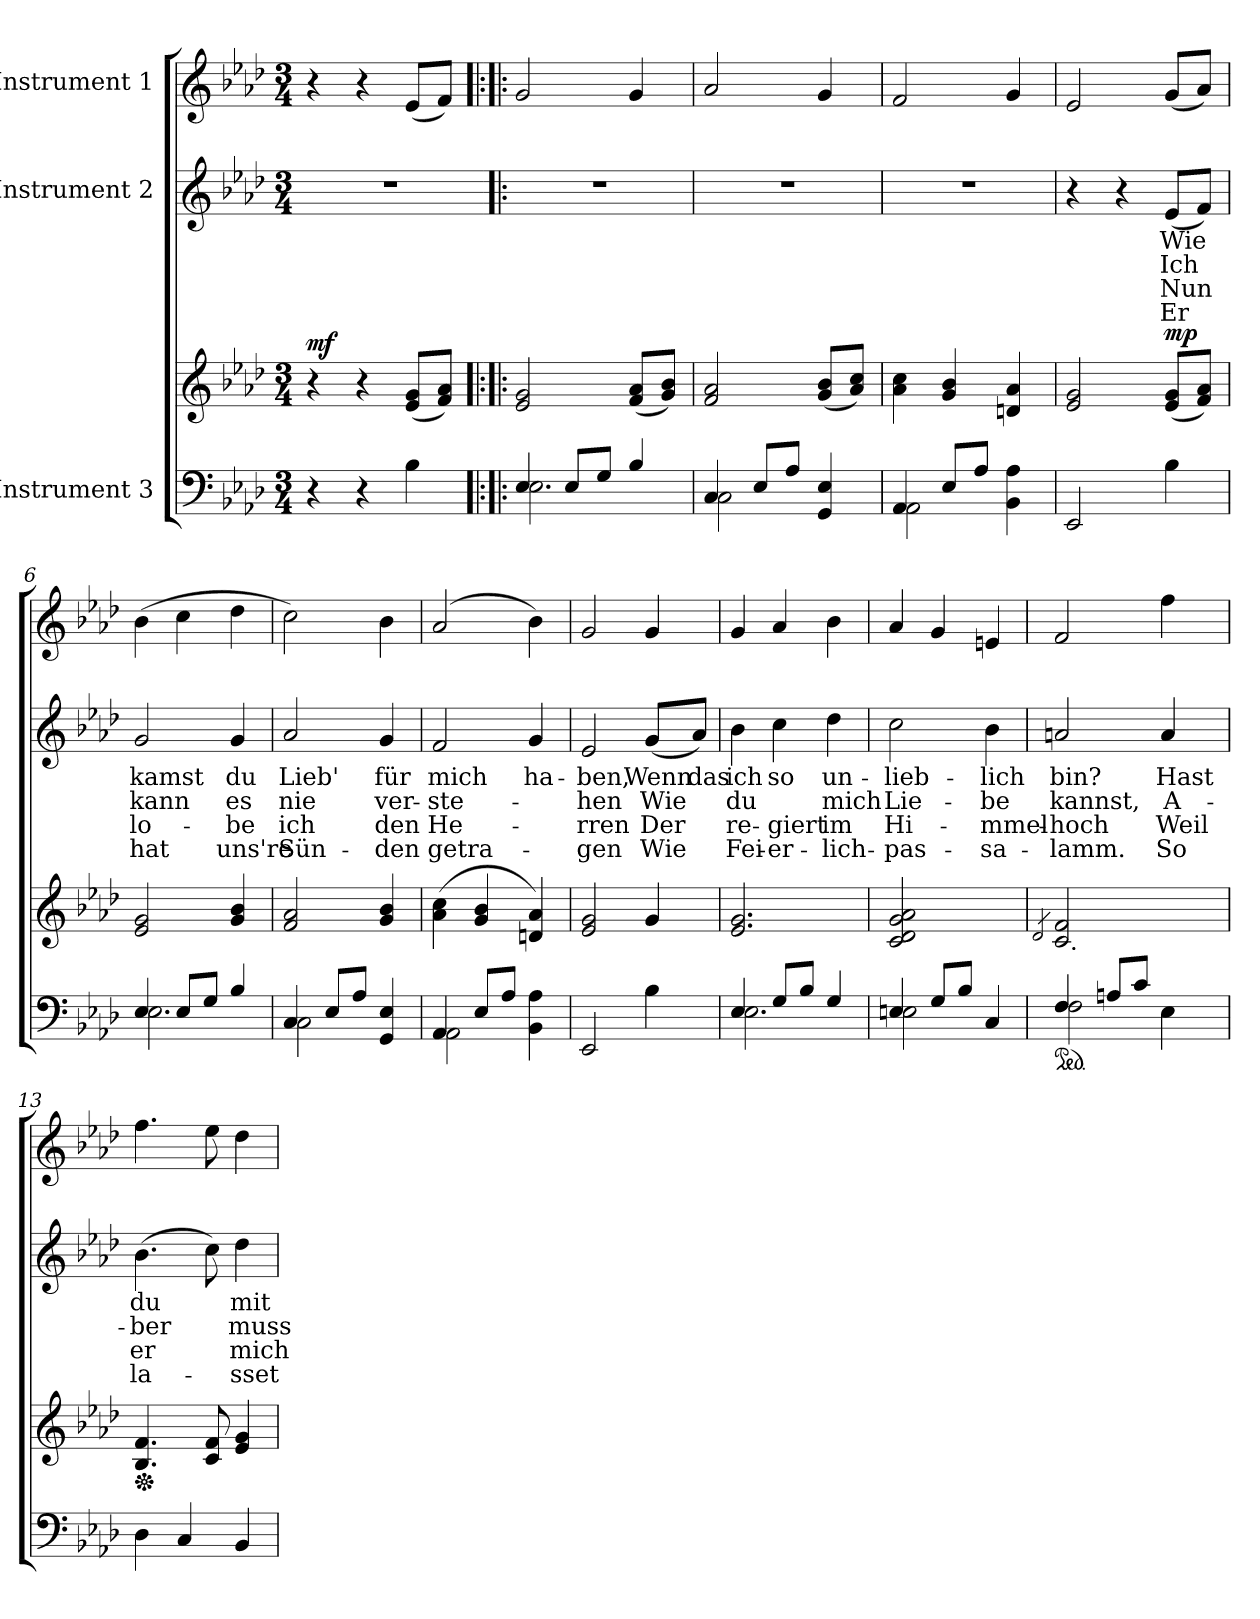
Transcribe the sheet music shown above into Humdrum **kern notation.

**kern	**kern	**dynam	**kern	**text	**text	**text	**text	**kern	**dynam
*part3	*part3	*part3	*part2	*part2	*part2	*part2	*part2	*part1	*part1
*staff4	*staff3	*staff3/4	*staff2	*staff2	*staff2	*staff2	*staff2	*staff1	*staff1
*I"Instrument 3	*	*	*I"Instrument 2	*	*	*	*	*I"Instrument 1	*
!!LO:PB:g=z
*stria5	*stria5	*	*stria5	*	*	*	*	*stria5	*
*clefF4	*clefG2	*	*clefG2	*	*	*	*	*clefG2	*
*k[b-e-a-d-]	*k[b-e-a-d-]	*	*k[b-e-a-d-]	*	*	*	*	*k[b-e-a-d-]	*
*A-:	*A-:	*	*A-:	*	*	*	*	*A-:	*
*M3/4	*M3/4	*	*M3/4	*	*	*	*	*M3/4	*
=1	=1	=1	=1	=1	=1	=1	=1	=1	=1
!	!	!LO:DY:a	!LO:N:vis=1	!	!	!	!	!	!LO:DY:a
!	!	!	!	!	!	!	!	!	!LO:DY:n=1:b
4r	4r	mf	2.r	.	.	.	.	4r	mf mf
4r	4r	.	.	.	.	.	.	4r	.
4B-\	(<8g/ 8e-/L	.	.	.	.	.	.	(<8e-/L	.
.	8a-/ 8f/J)	.	.	.	.	.	.	8f/J)	.
=2!|:	=2!|:	=2!:	=2!|:	=2!:	=2!:	=2!:	=2!:	=2!:	=2!:
*^	*	*	*	*	*	*	*	*	*
!	!	!	!	!LO:N:vis=1	!	!	!	!	!	!
4E-/	2.E-\	2e-/ 2g/	.	2.r	.	.	.	.	2g/	.
8E-/L	.	.	.	.	.	.	.	.	.	.
8G/J	.	.	.	.	.	.	.	.	.	.
4B-/	.	(<8a-/ 8f/L	.	.	.	.	.	.	4g/	.
.	.	8g/ 8b-/J)	.	.	.	.	.	.	.	.
=3	=3	=3	=3	=3	=3	=3	=3	=3	=3	=3
!	!	!	!	!LO:N:vis=1	!	!	!	!	!	!
4C/	2C\	2a-/ 2f/	.	2.r	.	.	.	.	2a-/	.
8E-/L	.	.	.	.	.	.	.	.	.	.
8A-/J	.	.	.	.	.	.	.	.	.	.
4GG/ 4E-/	4ryy	(<8b-/ 8g/L	.	.	.	.	.	.	4g/	.
.	.	8a-/ 8cc/J)	.	.	.	.	.	.	.	.
=4	=4	=4	=4	=4	=4	=4	=4	=4	=4	=4
!	!	!	!	!LO:N:vis=1	!	!	!	!	!	!
4AA-/	2AA-\	4a-\ 4cc\	.	2.r	.	.	.	.	2f/	.
8E-/L	.	4g/ 4b-/	.	.	.	.	.	.	.	.
8A-/J	.	.	.	.	.	.	.	.	.	.
4ryy	4A-\ 4BB-\	4dn/ 4a-/	.	.	.	.	.	.	4g/	.
*v	*v	*	*	*	*	*	*	*	*	*
=5	=5	=5	=5	=5	=5	=5	=5	=5	=5
2EE-/	2e-/ 2g/	.	4r	.	.	.	.	2e-/	.
.	.	.	4r	.	.	.	.	.	.
!	!	!LO:DY:a	!	!LO:LY:b	!LO:LY:b:cj	!LO:LY:b	!LO:LY:b:cj	!	!
4B-\	(<8e-/ 8g/L	mp	(<8e-/L	Wie	Ich	Nun	Er	(<8g/L	.
.	8a-/ 8f/J)	.	8f/J)	.	.	.	.	8a-/J)	.
=6	=6	=6	=6	=6	=6	=6	=6	=6	=6
*^	*	*	*	*	*	*	*	*	*
!	!	!	!	!	!LO:LY:b	!LO:LY:b	!LO:LY:b:cj	!LO:LY:b:cj	!	!
4E-/	2.E-\	2g/ 2e-/	.	2g/	kamst	kann	lo-	-hat	(<4b-\	.
8E-/L	.	.	.	.	.	.	.	.	4cc\	.
8G/J	.	.	.	.	.	.	.	.	.	.
!	!	!	!	!	!LO:LY:b:cj	!LO:LY:b:cj	!LO:LY:b:cj	!LO:LY:b	!	!
4B-/	.	4b-/ 4g/	.	4g/	du	es	be	uns're	4dd-\	.
!!LO:LB:g=z
=7	=7	=7	=7	=7	=7	=7	=7	=7	=7	=7
!	!	!	!	!	!LO:LY:b	!LO:LY:b:cj	!LO:LY:b:cj	!LO:LY:b	!	!
4C/	2C\	2a-/ 2f/	.	2a-/	Lieb'	nie	ich	Sün-	2cc\)	.
8E-/L	.	.	.	.	.	.	.	.	.	.
8A-/J	.	.	.	.	.	.	.	.	.	.
!	!	!	!	!	!LO:LY:b:cj	!LO:LY:b:cj	!LO:LY:b	!LO:LY:b	!	!
4E-/ 4GG/	4ryy	4g/ 4b-/	.	4g/	-für	ver-	-den	den	4b-\	.
=8	=8	=8	=8	=8	=8	=8	=8	=8	=8	=8
!	!	!	!	!	!LO:LY:b	!LO:LY:b:cj	!LO:LY:b:cj	!LO:LY:b	!	!
4AA-/	2AA-\	(>4a-\ 4cc\	.	2f/	mich	ste-	-He-	-getra-	(<2a-/	.
8E-/L	.	4g/ 4b-/	.	.	.	.	.	.	.	.
8A-/J	.	.	.	.	.	.	.	.	.	.
!	!	!	!	!	!LO:LY:b:cj	!	!	!	!	!
4ryy	4A-\ 4BB-\	4dn/ 4a-/)	.	4g/	-ha-	.	.	.	4b-\)	.
=9	=9	=9	=9	=9	=9	=9	=9	=9	=9	=9
!	!	!	!	!	!LO:LY:b	!LO:LY:b	!LO:LY:b	!LO:LY:b:cj	!	!
*v	*v	*	*	*	*	*	*	*	*	*
2EE-/	2e-/ 2g/	.	2e-/	-ben,	hen	rren	gen	2g/	.
!	!	!	!	!LO:LY:b	!LO:LY:b	!LO:LY:b	!LO:LY:b	!	!
4B-\	4g/	.	(<8g/L	Wenn	Wie	Der	Wie	4g/	.
!	!	!	!	!LO:LY:b	!	!	!	!	!
.	.	.	8a-/J)	das	.	.	.	.	.
=10	=10	=10	=10	=10	=10	=10	=10	=10	=10
*^	*	*	*	*	*	*	*	*	*
!	!	!	!	!	!LO:LY:b:cj	!LO:LY:b:cj	!LO:LY:b:cj	!LO:LY:b:cj	!	!
4E-/	2.E-\	2.e-/ 2.g/	.	4b-\	ich	du	re-	-Fei-	4g/	.
!	!	!	!	!	!LO:LY:b:cj	!	!LO:LY:b	!LO:LY:b:cj	!	!
8G/L	.	.	.	4cc\	-so	.	giert	er-	4a-/	.
8B-/J	.	.	.	.	.	.	.	.	.	.
!	!	!	!	!	!LO:LY:b:cj	!LO:LY:b	!LO:LY:b:cj	!LO:LY:b	!	!
4G/	.	.	.	4dd-\	-un-	-mich	im	lich-	4b-\	.
=11	=11	=11	=11	=11	=11	=11	=11	=11	=11	=11
!	!	!	!	!	!LO:LY:b	!LO:LY:b:cj	!LO:LY:b:cj	!LO:LY:b:cj	!	!
4En/	2E\	2g/ 2c/ 2a-/ 2d-/	.	2cc\	-lieb-	-Lie-	-Hi-	-pas-	4a-/	.
8G/L	.	.	.	.	.	.	.	.	4g/	.
8B-/J	.	.	.	.	.	.	.	.	.	.
!	!	!	!	!	!LO:LY:b	!LO:LY:b:cj	!LO:LY:b	!LO:LY:b:cj	!	!
4C/	4ryy	4ryy	.	4b-\	-lich	be	mmel-	-sa-	4en/	.
=12	=12	=12	=12	=12	=12	=12	=12	=12	=12	=12
.	.	2qd-/	.	.	.	.	.	.	.	.
*ped	*	*	*	*	*	*	*	*	*	*
!	!	!	!	!	!LO:LY:b:cj	!LO:LY:b:cj	!LO:LY:b:cj	!LO:LY:b:cj	!	!
*	*	*^	*	*	*	*	*	*	*	*
4F/	2F\	2f/ 2c/	32.ryy	.	2an/	-bin?	kannst,	hoch	lamm.	2f/	.
!	!	!	!LO:TX:b:t=.	!	!	!	!	!	!	!	!
.	.	.	2ryy	.	.	.	.	.	.	.	.
8An/L	.	.	.	.	.	.	.	.	.	.	.
8c/J	.	.	.	.	.	.	.	.	.	.	.
!	!	!	!	!	!	!LO:LY:b	!LO:LY:b:cj	!LO:LY:b	!LO:LY:b:cj	!	!
4ryy	4E-\	4ryy	.	.	4a/	Hast	A-	-Weil	So	4ff\	.
.	.	.	8ryy	.	.	.	.	.	.	.	.
.	.	.	16ryy	.	.	.	.	.	.	.	.
.	.	.	64ryy	.	.	.	.	.	.	.	.
!!LO:LB:g=z
=13	=13	=13	=13	=13	=13	=13	=13	=13	=13	=13	=13
!	!	!	!	!	!	!LO:LY:b:cj	!LO:LY:b:cj	!LO:LY:b:cj	!LO:LY:b:cj	!	!
*v	*v	*	*	*	*	*	*	*	*	*	*
*	*v	*v	*	*	*	*	*	*	*	*
4D-\	4.f/ 4.B-/	.	(>4.b-\	du	ber	er	la-	4.ff\	.
4C/	.	.	.	.	.	.	.	.	.
.	8c/ 8f/	.	8cc\)	.	.	.	.	8ee-\	.
!	!	!	!	!LO:LY:b:cj	!LO:LY:b	!LO:LY:b	!LO:LY:b	!	!
4BB-/	4g/ 4e-/	.	4dd-\	-mit	muss	mich	sset	4dd-\	.
*	*Xped	*	*	*	*	*	*	*	*
=	=	=	=	=	=	=	=	=	=
*-	*-	*-	*-	*-	*-	*-	*-	*-	*-
